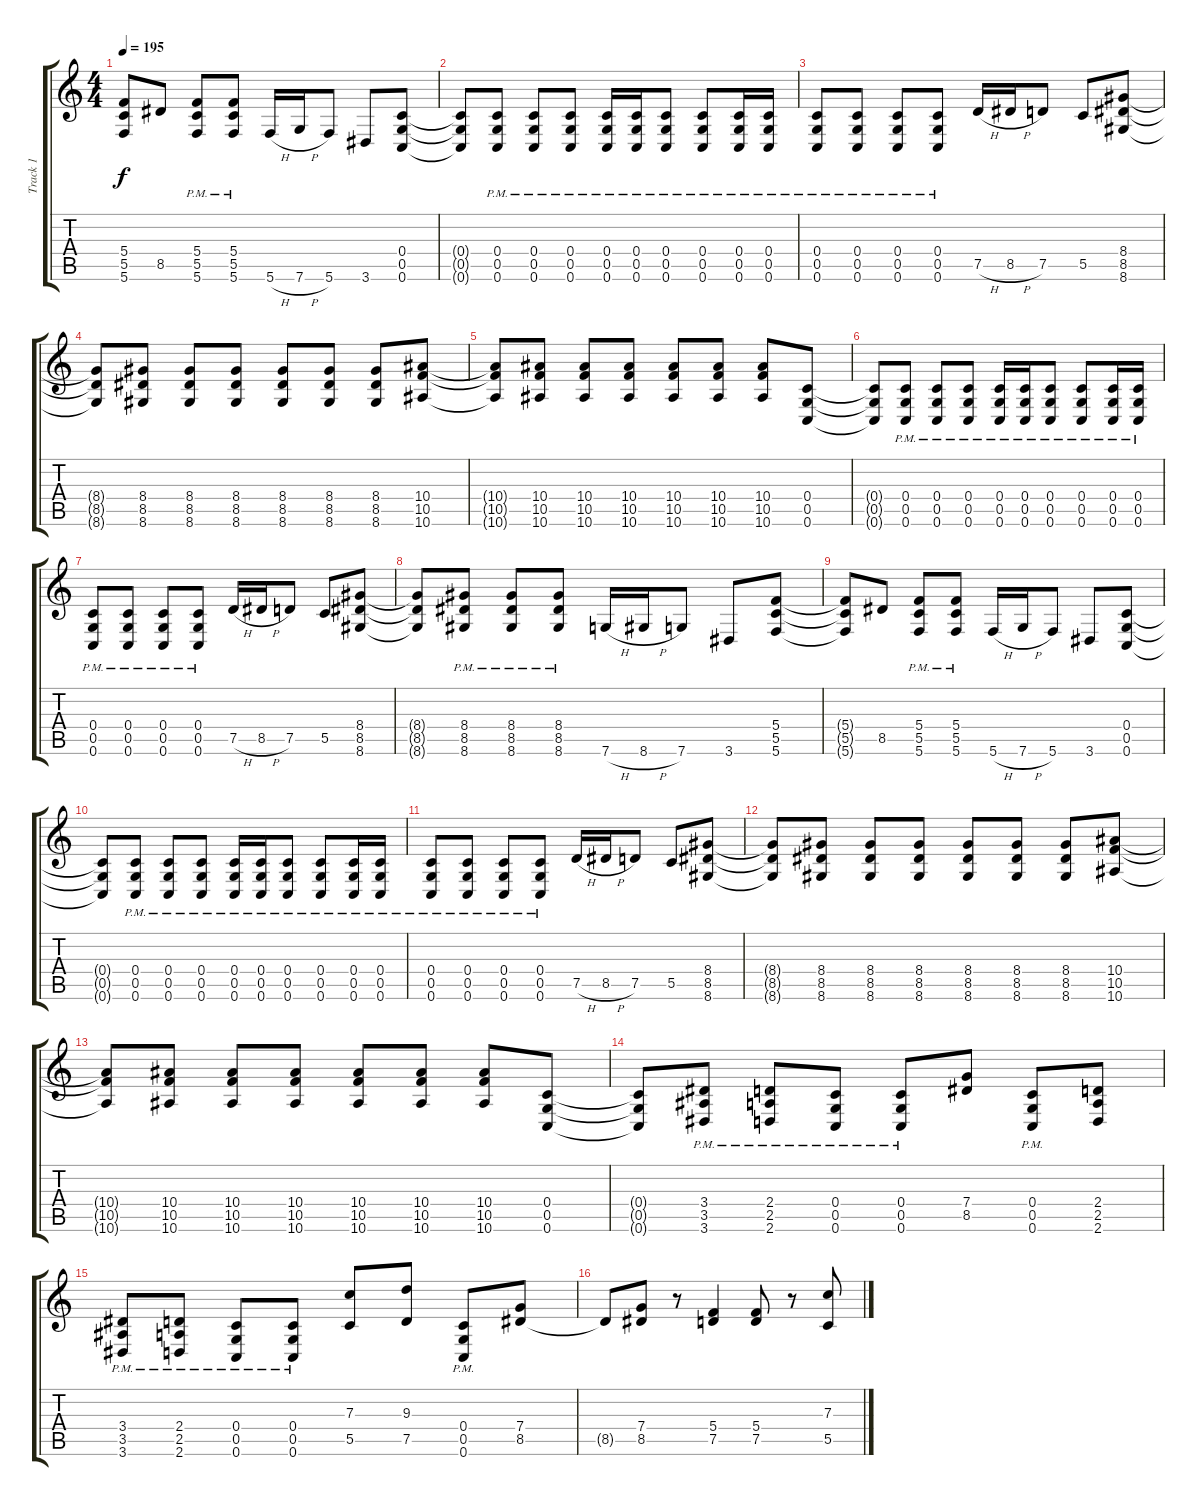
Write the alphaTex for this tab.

\track ("Track 1" "Track 1") {instrument overdrivenguitar}
\staff {score tabs}
\tuning (D4 A3 F3 C3 G2 C2) {hide}
\ts (4 4)
\tempo 195
\clef g2
\ks c
(5.4{t} 5.5{t} 5.6{t}).8{dy f} 8.5.8 (5.4{pm} 5.5{pm} 5.6{pm}).8 (5.4{pm} 5.5{pm} 5.6{pm}).8 5.6{h}.16 7.6{h}.16 5.6.8 3.6.8 (0.4 0.5 0.6).8 |
(0.4{t} 0.5{t} 0.6{t}).8 (0.4{pm} 0.5{pm} 0.6{pm}).8 (0.4{pm} 0.5{pm} 0.6{pm}).8 (0.4{pm} 0.5{pm} 0.6{pm}).8 (0.4{pm} 0.5{pm} 0.6{pm}).16 (0.4{pm} 0.5{pm} 0.6{pm}).16 (0.4{pm} 0.5{pm} 0.6{pm}).8 (0.4{pm} 0.5{pm} 0.6{pm}).8 (0.4{pm} 0.5{pm} 0.6{pm}).16 (0.4{pm} 0.5{pm} 0.6{pm}).16 |
(0.4{pm} 0.5{pm} 0.6{pm}).8 (0.4{pm} 0.5{pm} 0.6{pm}).8 (0.4{pm} 0.5{pm} 0.6{pm}).8 (0.4{pm} 0.5{pm} 0.6{pm}).8 7.5{h}.16 8.5{h}.16 7.5.8 5.5.8 (8.4 8.5 8.6).8 |
(8.4{t} 8.5{t} 8.6{t}).8 (8.4 8.5 8.6).8 (8.4 8.5 8.6).8 (8.4 8.5 8.6).8 (8.4 8.5 8.6).8 (8.4 8.5 8.6).8 (8.4 8.5 8.6).8 (10.4 10.5 10.6).8 |
(10.4{t} 10.5{t} 10.6{t}).8 (10.4 10.5 10.6).8 (10.4 10.5 10.6).8 (10.4 10.5 10.6).8 (10.4 10.5 10.6).8 (10.4 10.5 10.6).8 (10.4 10.5 10.6).8 (0.4 0.5 0.6).8 |
(0.4{t} 0.5{t} 0.6{t}).8 (0.4{pm} 0.5{pm} 0.6{pm}).8 (0.4{pm} 0.5{pm} 0.6{pm}).8 (0.4{pm} 0.5{pm} 0.6{pm}).8 (0.4{pm} 0.5{pm} 0.6{pm}).16 (0.4{pm} 0.5{pm} 0.6{pm}).16 (0.4{pm} 0.5{pm} 0.6{pm}).8 (0.4{pm} 0.5{pm} 0.6{pm}).8 (0.4{pm} 0.5{pm} 0.6{pm}).16 (0.4{pm} 0.5{pm} 0.6{pm}).16 |
(0.4{pm} 0.5{pm} 0.6{pm}).8 (0.4{pm} 0.5{pm} 0.6{pm}).8 (0.4{pm} 0.5{pm} 0.6{pm}).8 (0.4{pm} 0.5{pm} 0.6{pm}).8 7.5{h}.16 8.5{h}.16 7.5.8 5.5.8 (8.4 8.5 8.6).8 |
(8.4{t} 8.5{t} 8.6{t}).8 (8.4{pm} 8.5{pm} 8.6{pm}).8 (8.4{pm} 8.5{pm} 8.6{pm}).8 (8.4{pm} 8.5{pm} 8.6{pm}).8 7.6{h}.16 8.6{h}.16 7.6.8 3.6.8 (5.4 5.5 5.6).8 |
(5.4{t} 5.5{t} 5.6{t}).8 8.5.8 (5.4{pm} 5.5{pm} 5.6{pm}).8 (5.4{pm} 5.5{pm} 5.6{pm}).8 5.6{h}.16 7.6{h}.16 5.6.8 3.6.8 (0.4 0.5 0.6).8 |
(0.4{t} 0.5{t} 0.6{t}).8 (0.4{pm} 0.5{pm} 0.6{pm}).8 (0.4{pm} 0.5{pm} 0.6{pm}).8 (0.4{pm} 0.5{pm} 0.6{pm}).8 (0.4{pm} 0.5{pm} 0.6{pm}).16 (0.4{pm} 0.5{pm} 0.6{pm}).16 (0.4{pm} 0.5{pm} 0.6{pm}).8 (0.4{pm} 0.5{pm} 0.6{pm}).8 (0.4{pm} 0.5{pm} 0.6{pm}).16 (0.4{pm} 0.5{pm} 0.6{pm}).16 |
(0.4{pm} 0.5{pm} 0.6{pm}).8 (0.4{pm} 0.5{pm} 0.6{pm}).8 (0.4{pm} 0.5{pm} 0.6{pm}).8 (0.4{pm} 0.5{pm} 0.6{pm}).8 7.5{h}.16 8.5{h}.16 7.5.8 5.5.8 (8.4 8.5 8.6).8 |
(8.4{t} 8.5{t} 8.6{t}).8 (8.4 8.5 8.6).8 (8.4 8.5 8.6).8 (8.4 8.5 8.6).8 (8.4 8.5 8.6).8 (8.4 8.5 8.6).8 (8.4 8.5 8.6).8 (10.4 10.5 10.6).8 |
(10.4{t} 10.5{t} 10.6{t}).8 (10.4 10.5 10.6).8 (10.4 10.5 10.6).8 (10.4 10.5 10.6).8 (10.4 10.5 10.6).8 (10.4 10.5 10.6).8 (10.4 10.5 10.6).8 (0.4 0.5 0.6).8 |
(0.4{t} 0.5{t} 0.6{t}).8 (3.4{pm} 3.5{pm} 3.6{pm}).8 (2.4{pm} 2.5{pm} 2.6{pm}).8 (0.4{pm} 0.5{pm} 0.6{pm}).8 (0.4{pm} 0.5{pm} 0.6{pm}).8 (7.4 8.5).8 (0.4{pm} 0.5{pm} 0.6{pm}).8 (2.4 2.5 2.6).8 |
(3.4{pm} 3.5{pm} 3.6{pm}).8 (2.4{pm} 2.5{pm} 2.6{pm}).8 (0.4{pm} 0.5{pm} 0.6{pm}).8 (0.4{pm} 0.5{pm} 0.6{pm}).8 (7.3 5.5).8 (9.3 7.5).8 (0.4{pm} 0.5{pm} 0.6{pm}).8 (7.4 8.5).8 |
8.5{t}.8 (7.4 8.5).8 r.8 (5.4 7.5).4 (5.4 7.5).8 r.8 (7.3 5.5).8
